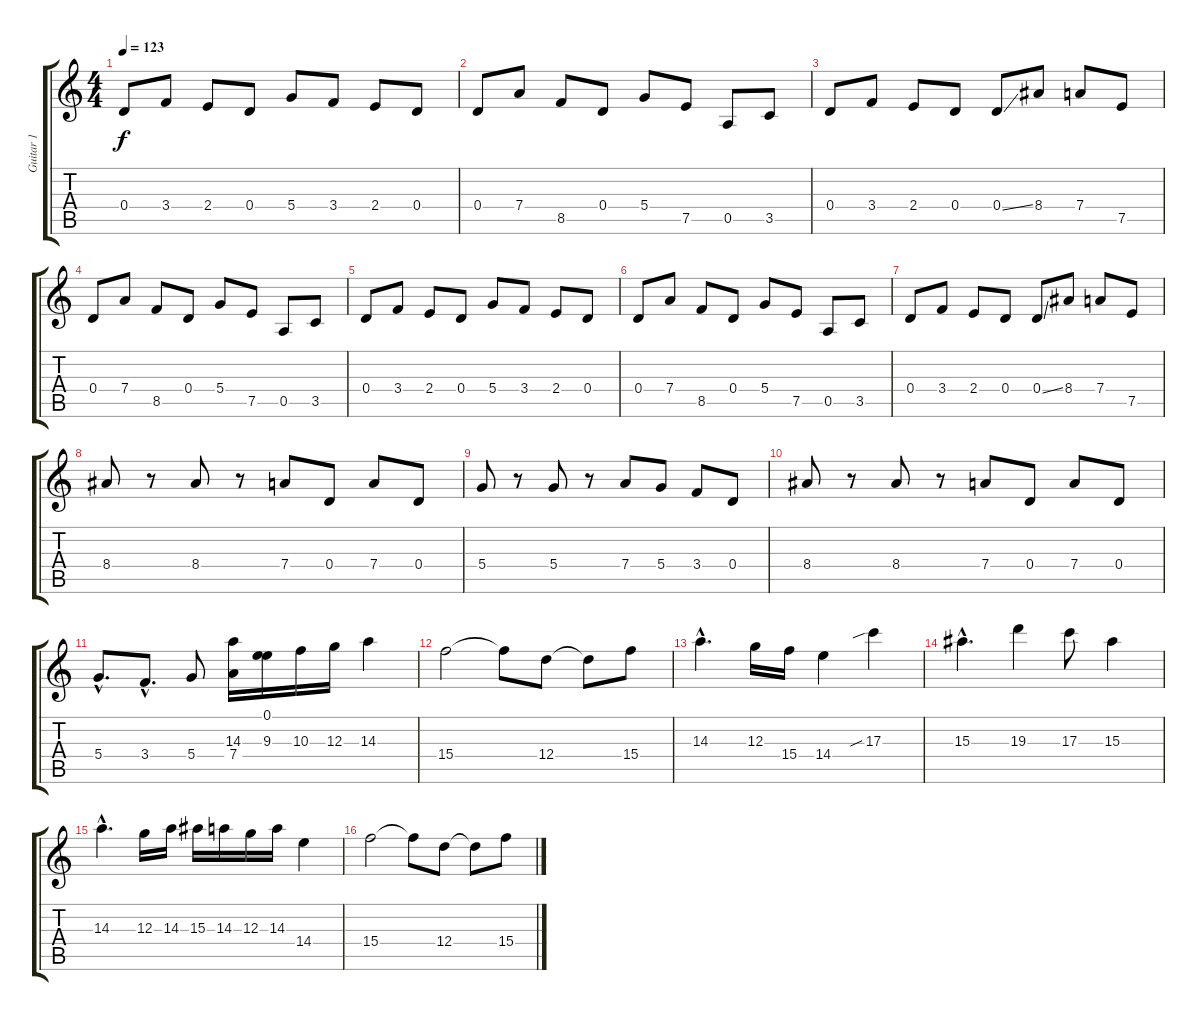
\track ("Guitar 1" "Guitar 1") {instrument distortionguitar}
\staff {score tabs}
\tuning (E4 B3 G3 D3 A2 D2) {hide}
\ts (4 4)
\tempo 123
\clef g2
\ks c
0.4.8{dy f} 3.4.8 2.4.8 0.4.8 5.4.8 3.4.8 2.4.8 0.4.8 |
0.4.8 7.4.8 8.5.8 0.4.8 5.4.8 7.5.8 0.5.8 3.5.8 |
0.4.8 3.4.8 2.4.8 0.4.8 0.4{ss}.8 8.4.8 7.4.8 7.5.8 |
0.4.8 7.4.8 8.5.8 0.4.8 5.4.8 7.5.8 0.5.8 3.5.8 |
0.4.8 3.4.8 2.4.8 0.4.8 5.4.8 3.4.8 2.4.8 0.4.8 |
0.4.8 7.4.8 8.5.8 0.4.8 5.4.8 7.5.8 0.5.8 3.5.8 |
0.4.8 3.4.8 2.4.8 0.4.8 0.4{ss}.8 8.4.8 7.4.8 7.5.8 |
8.4.8 r.8 8.4.8 r.8 7.4.8 0.4.8 7.4.8 0.4.8 |
5.4.8 r.8 5.4.8 r.8 7.4.8 5.4.8 3.4.8 0.4.8 |
8.4.8 r.8 8.4.8 r.8 7.4.8 0.4.8 7.4.8 0.4.8 |
5.4{hac}.8{d} 3.4{hac}.8{d} 5.4.8 (14.3 7.4).16 (0.1 9.3).16 10.3.16 12.3.16 14.3.4 |
15.4.2 15.4{t}.8 12.4.8 12.4{t}.8 15.4.8 |
14.3{hac}.4{d} 12.3.16 15.4.16 14.4.4 17.3{sib}.4 |
15.3{hac}.4{d} 19.3.4 17.3.8 15.3.4 |
14.3{hac}.4{d} 12.3.16 14.3.16 15.3.16 14.3.16 12.3.16 14.3.16 14.4.4 |
15.4.2 15.4{t}.8 12.4.8 12.4{t}.8 15.4.8
